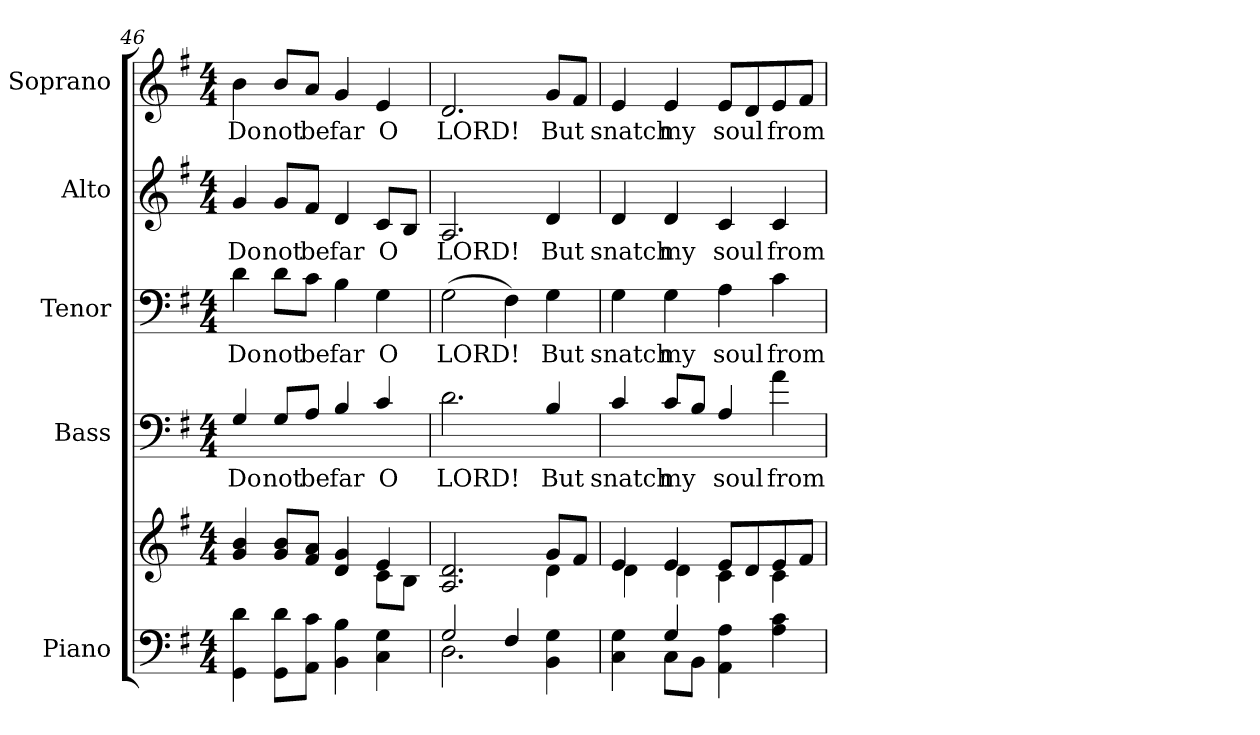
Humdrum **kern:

**kern	**kern	**kern	**text	**kern	**text	**kern	**text	**kern	**text
*part5	*part5	*part4	*part4	*part3	*part3	*part2	*part2	*part1	*part1
*staff6	*staff5	*staff4	*staff4	*staff3	*staff3	*staff2	*staff2	*staff1	*staff1
*I"Piano	*	*I"Bass	*	*I"Tenor	*	*I"Alto	*	*I"Soprano	*
*clefF4	*clefG2	*clefF4	*	*clefF4	*	*clefG2	*	*clefG2	*
*	*	*ITrd7c12	*	*	*	*	*	*	*
*k[f#]	*k[f#]	*k[f#]	*	*k[f#]	*	*k[f#]	*	*k[f#]	*
*G:	*G:	*G:	*	*G:	*	*G:	*	*G:	*
*M4/4	*M4/4	*M4/4	*	*M4/4	*	*M4/4	*	*M4/4	*
=46	=46	=46	=46	=46	=46	=46	=46	=46	=46
*^	*^	*	*	*	*	*	*	*	*
!	!	!	!	!	!LO:LY:b:color=#000000	!	!	!	!	!	!
!	!	!	!	!	!	!	!LO:LY:b:color=#000000	!	!	!	!
!	!	!	!	!	!	!	!	!	!LO:LY:b:color=#000000	!	!
!	!	!	!	!	!	!	!	!	!	!	!LO:LY:b:color=#000000
4GGi\ 4di	4ryy	4gi/ 4bi	2ryy	4GGi/	Do	4di\	Do	4gi/	Do	4bi\	Do
!	!	!	!	!	!LO:LY:b:color=#000000	!	!	!	!	!	!
!	!	!	!	!	!	!	!LO:LY:b:color=#000000	!	!	!	!
!	!	!	!	!	!	!	!	!	!LO:LY:b:color=#000000	!	!
!	!	!	!	!	!	!	!	!	!	!	!LO:LY:b:color=#000000
8GGi\ 8diL	4ryy	8gi/ 8biL	.	8GGi/L	not	8di\L	not	8gi/L	not	8bi/L	not
!	!	!	!	!	!LO:LY:b:color=#000000	!	!	!	!	!	!
!	!	!	!	!	!	!	!LO:LY:b:color=#000000	!	!	!	!
!	!	!	!	!	!	!	!	!	!LO:LY:b:color=#000000	!	!
!	!	!	!	!	!	!	!	!	!	!	!LO:LY:b:color=#000000
8AAi\ 8ciJ	.	8f#i/ 8aiJ	.	8AAi/J	be	8ci\J	be	8f#i/J	be	8ai/J	be
!	!	!	!	!	!LO:LY:b:color=#000000	!	!	!	!	!	!
!	!	!	!	!	!	!	!LO:LY:b:color=#000000	!	!	!	!
!	!	!	!	!	!	!	!	!	!LO:LY:b:color=#000000	!	!
!	!	!	!	!	!	!	!	!	!	!	!LO:LY:b:color=#000000
4BBi\ 4Bi	4ryy	4di/ 4gi	4ryy	4BBi/	far	4Bi\	far	4di/	far	4gi/	far
!	!	!	!	!	!LO:LY:b:color=#000000	!	!	!	!	!	!
!	!	!	!	!	!	!	!LO:LY:b:color=#000000	!	!	!	!
!	!	!	!	!	!	!	!	!	!LO:LY:b:color=#000000	!	!
!	!	!	!	!	!	!	!	!	!	!	!LO:LY:b:color=#000000
4Ci\ 4Gi	4ryy	4ei/	8ci\L	4Ci/	O	4Gi\	O	8ci/L	O	4ei/	O
.	.	.	8Bi\J	.	.	.	.	8Bi/J	.	.	.
=47	=47	=47	=47	=47	=47	=47	=47	=47	=47	=47	=47
!	!	!	!	!	!LO:LY:b:color=#000000	!	!	!	!	!	!
!	!	!	!	!	!	!	!LO:LY:b:color=#000000	!	!	!	!
!	!	!	!	!	!	!	!	!	!LO:LY:b:color=#000000	!	!
!	!	!	!	!	!	!	!	!	!	!	!LO:LY:b:color=#000000
2Gi/	2.Di\	2.Ai/ 2.di	2ryy	2.Di\	LORD!	(2Gi\	LORD!	2.Ai/	LORD!	2.di/	LORD!
4F#i/	.	.	4ryy	.	.	4F#i\)	.	.	.	.	.
!	!	!	!	!	!LO:LY:b:color=#000000	!	!	!	!	!	!
!	!	!	!	!	!	!	!LO:LY:b:color=#000000	!	!	!	!
!	!	!	!	!	!	!	!	!	!LO:LY:b:color=#000000	!	!
!	!	!	!	!	!	!	!	!	!	!	!LO:LY:b:color=#000000
4BBi\ 4Gi	4ryy	8gi/L	4di\	4BBi/	But	4Gi\	But	4di/	But	8gi/L	But
.	.	8f#i/J	.	.	.	.	.	.	.	8f#i/J	.
=48	=48	=48	=48	=48	=48	=48	=48	=48	=48	=48	=48
!	!	!	!	!	!LO:LY:b:color=#000000	!	!	!	!	!	!
!	!	!	!	!	!	!	!LO:LY:b:color=#000000	!	!	!	!
!	!	!	!	!	!	!	!	!	!LO:LY:b:color=#000000	!	!
!	!	!	!	!	!	!	!	!	!	!	!LO:LY:b:color=#000000
4Ci\ 4Gi	4ryy	4ei/	4di\	4Ci/	snatch	4Gi\	snatch	4di/	snatch	4ei/	snatch
!	!	!	!	!	!LO:LY:b:color=#000000	!	!	!	!	!	!
!	!	!	!	!	!	!	!LO:LY:b:color=#000000	!	!	!	!
!	!	!	!	!	!	!	!	!	!LO:LY:b:color=#000000	!	!
!	!	!	!	!	!	!	!	!	!	!	!LO:LY:b:color=#000000
4Gi/	8Ci\L	4ei/	4di\	8Ci/L	my	4Gi\	my	4di/	my	4ei/	my
.	8BBi\J	.	.	8BBi/J	.	.	.	.	.	.	.
!	!	!	!	!	!LO:LY:b:color=#000000	!	!	!	!	!	!
!	!	!	!	!	!	!	!LO:LY:b:color=#000000	!	!	!	!
!	!	!	!	!	!	!	!	!	!LO:LY:b:color=#000000	!	!
!	!	!	!	!	!	!	!	!	!	!	!LO:LY:b:color=#000000
4AAi\ 4Ai	2ryy	8ei/L	4ci\	4AAi/	soul	4Ai\	soul	4ci/	soul	8ei/L	soul
.	.	8di/	.	.	.	.	.	.	.	8di/	.
!	!	!	!	!	!LO:LY:b:color=#000000	!	!	!	!	!	!
!	!	!	!	!	!	!	!LO:LY:b:color=#000000	!	!	!	!
!	!	!	!	!	!	!	!	!	!LO:LY:b:color=#000000	!	!
!	!	!	!	!	!	!	!	!	!	!	!LO:LY:b:color=#000000
4Ai\ 4ci	.	8ei/	4ci\	4Ai\	from	4ci\	from	4ci/	from	8ei/	from
.	.	8f#i/J	.	.	.	.	.	.	.	8f#i/J	.
*v	*v	*	*	*	*	*	*	*	*	*	*
*	*v	*v	*	*	*	*	*	*	*	*
=	=	=	=	=	=	=	=	=	=
*-	*-	*-	*-	*-	*-	*-	*-	*-	*-
